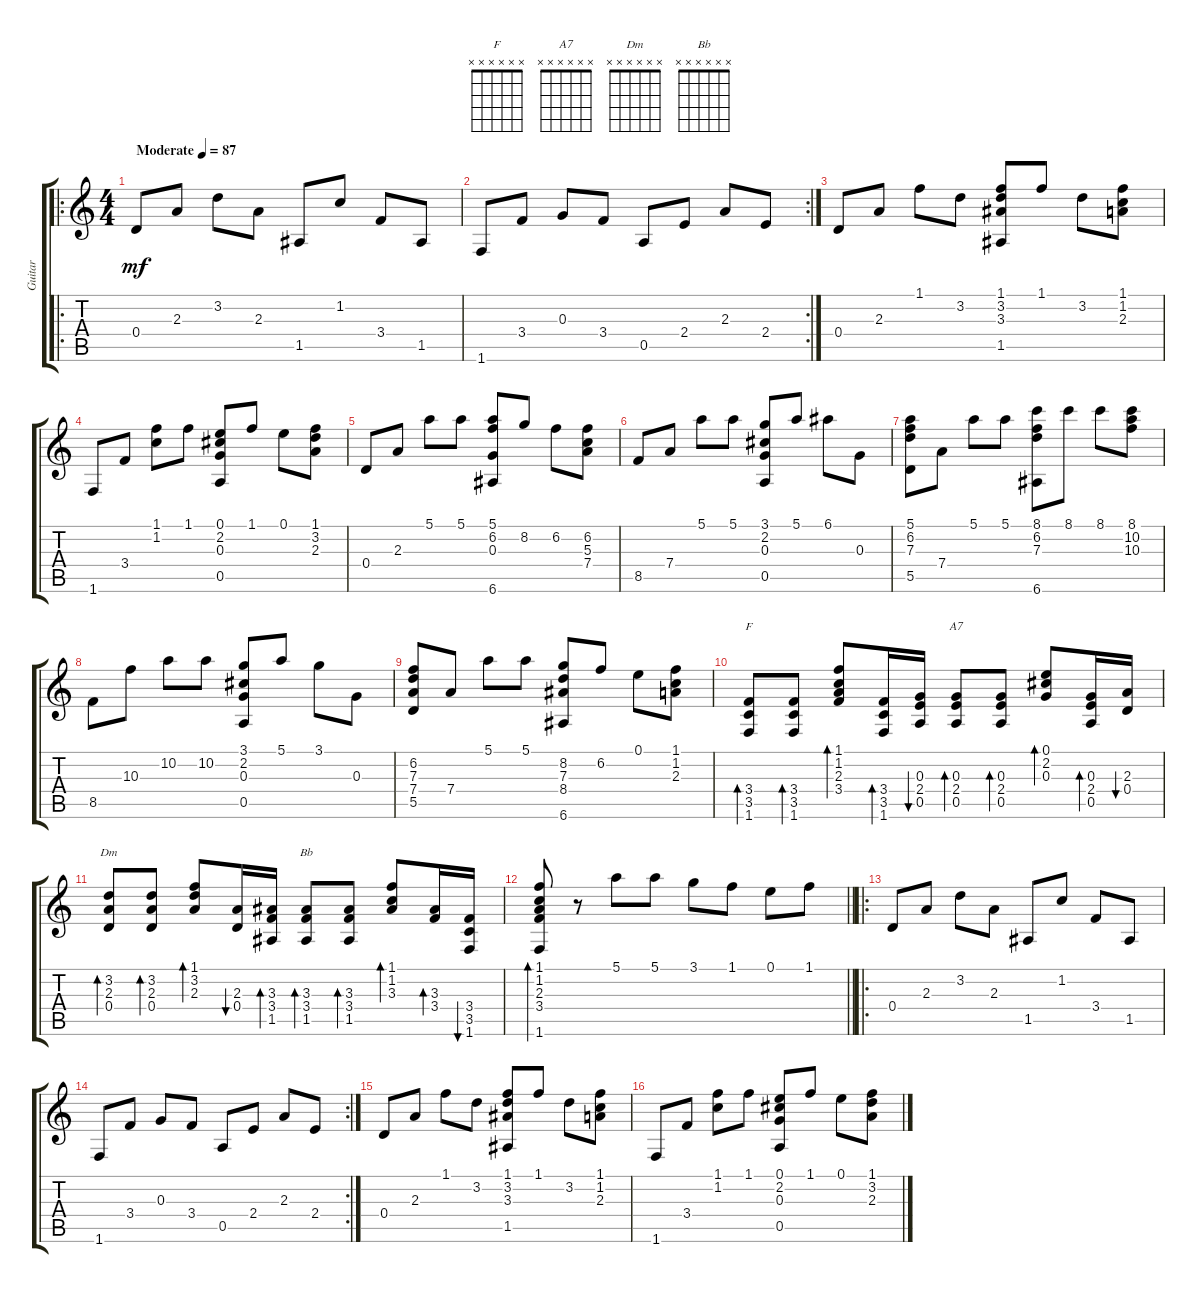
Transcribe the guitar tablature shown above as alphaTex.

\track ("Guitar" "Guitar") {instrument acousticguitarsteel}
\staff {score tabs}
\tuning (E4 B3 G3 D3 A2 E2) {hide}
\chord ("F" x x x x x x)
\chord ("A7" x x x x x x)
\chord ("Dm" x x x x x x)
\chord ("Bb" x x x x x x)
\ro
\ts (4 4)
\tempo (87 "Moderate")
\clef g2
\ks c
0.4.8{dy mf instrument acousticguitarsteel} 2.3.8 3.2.8 2.3.8 1.5.8 1.2.8 3.4.8 1.5.8 |
\rc 2
1.6.8 3.4.8 0.3.8 3.4.8 0.5.8 2.4.8 2.3.8 2.4.8 |
0.4.8 2.3.8 1.1.8 3.2.8 (1.1 3.2 3.3 1.5).8 1.1.8 3.2.8 (1.1 1.2 2.3).8 |
1.6.8 3.4.8 (1.1 1.2).8 1.1.8 (0.1 2.2 0.3 0.5).8 1.1.8 0.1.8 (1.1 3.2 2.3).8 |
0.4.8 2.3.8 5.1.8 5.1.8 (5.1 6.2 0.3 6.6).8 8.2.8 6.2.8 (6.2 5.3 7.4).8 |
8.5.8 7.4.8 5.1.8 5.1.8 (3.1 2.2 0.3 0.5).8 5.1.8 6.1.8 0.3.8 |
(5.1 6.2 7.3 5.5).8 7.4.8 5.1.8 5.1.8 (8.1 6.2 7.3 6.6).8 8.1.8 8.1.8 (8.1 10.2 10.3).8 |
8.5.8 10.3.8 10.2.8 10.2.8 (3.1 2.2 0.3 0.5).8 5.1.8 3.1.8 0.3.8 |
(6.2 7.3 7.4 5.5).8 7.4.8 5.1.8 5.1.8 (8.2 7.3 8.4 6.6).8 6.2.8 0.1.8 (1.1 1.2 2.3).8 |
(3.4 3.5 1.6).8{bd 30 ch "F"} (3.4 3.5 1.6).8{bd 30} (1.1 1.2 2.3 3.4).8{bd 30} (3.4 3.5 1.6).16{bd 30} (0.3 2.4 0.5).16{bu 30} (0.3 2.4 0.5).8{bd 30 ch "A7"} (0.3 2.4 0.5).8{bd 30} (0.1 2.2 0.3).8{bd 30} (0.3 2.4 0.5).16{bd 30} (2.3 0.4).16{bu 30} |
(3.2 2.3 0.4).8{bd 30 ch "Dm"} (3.2 2.3 0.4).8{bd 30} (1.1 3.2 2.3).8{bd 30} (2.3 0.4).16{bu 30} (3.3 3.4 1.5).16{bd 30} (3.3 3.4 1.5).8{bd 30 ch "Bb"} (3.3 3.4 1.5).8{bd 30} (1.1 1.2 3.3).8{bd 30} (3.3 3.4).16{bd 30} (3.4 3.5 1.6).16{bu 30} |
\barLineRight lightlight
(1.1 1.2 2.3 3.4 1.6).8{bd 30} r.8 5.1.8 5.1.8 3.1.8 1.1.8 0.1.8 1.1.8 |
\ro
0.4.8 2.3.8 3.2.8 2.3.8 1.5.8 1.2.8 3.4.8 1.5.8 |
\rc 2
1.6.8 3.4.8 0.3.8 3.4.8 0.5.8 2.4.8 2.3.8 2.4.8 |
0.4.8 2.3.8 1.1.8 3.2.8 (1.1 3.2 3.3 1.5).8 1.1.8 3.2.8 (1.1 1.2 2.3).8 |
1.6.8 3.4.8 (1.1 1.2).8 1.1.8 (0.1 2.2 0.3 0.5).8 1.1.8 0.1.8 (1.1 3.2 2.3).8
